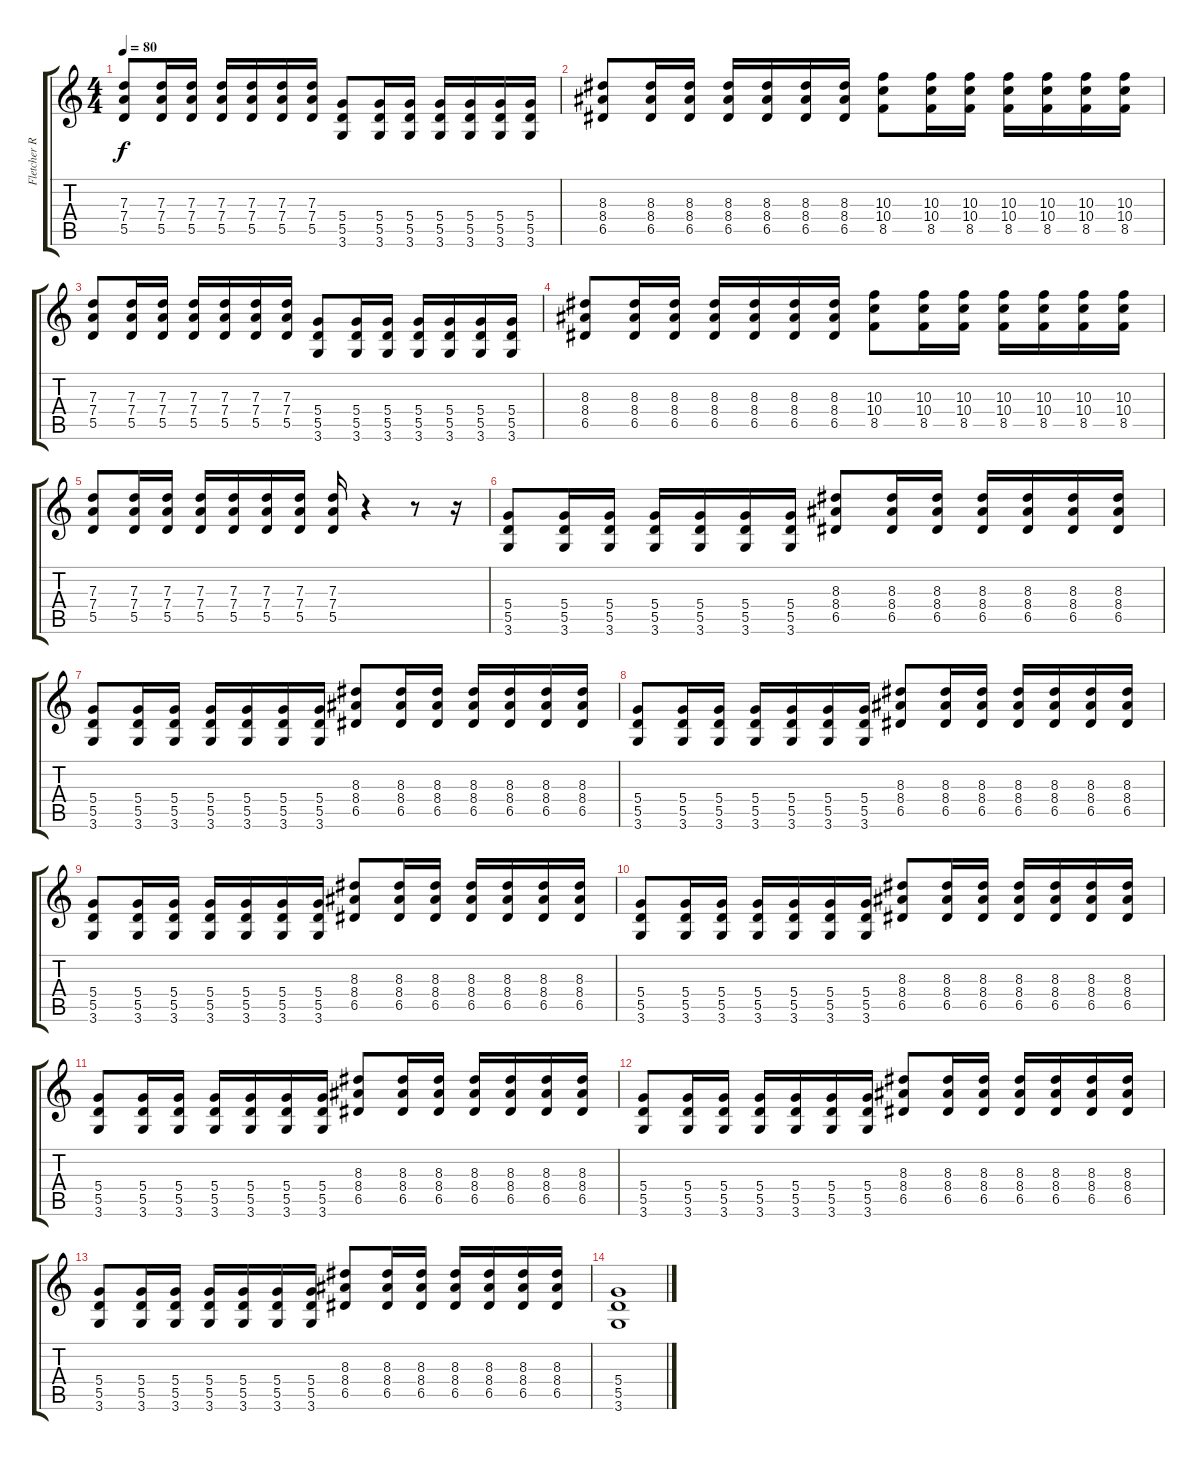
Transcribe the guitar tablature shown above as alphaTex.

\track ("Fletcher Rhythm Guitar" "Fletcher R") {instrument distortionguitar}
\staff {score tabs}
\tuning (E4 B3 G3 D3 A2 E2) {hide}
\ts (4 4)
\tempo 80
\clef g2
\ks c
(7.3 7.4 5.5).8{dy f} (7.3 7.4 5.5).16 (7.3 7.4 5.5).16 (7.3 7.4 5.5).16 (7.3 7.4 5.5).16 (7.3 7.4 5.5).16 (7.3 7.4 5.5).16 (5.4 5.5 3.6).8 (5.4 5.5 3.6).16 (5.4 5.5 3.6).16 (5.4 5.5 3.6).16 (5.4 5.5 3.6).16 (5.4 5.5 3.6).16 (5.4 5.5 3.6).16 |
(8.3 8.4 6.5).8 (8.3 8.4 6.5).16 (8.3 8.4 6.5).16 (8.3 8.4 6.5).16 (8.3 8.4 6.5).16 (8.3 8.4 6.5).16 (8.3 8.4 6.5).16 (10.3 10.4 8.5).8 (10.3 10.4 8.5).16 (10.3 10.4 8.5).16 (10.3 10.4 8.5).16 (10.3 10.4 8.5).16 (10.3 10.4 8.5).16 (10.3 10.4 8.5).16 |
(7.3 7.4 5.5).8 (7.3 7.4 5.5).16 (7.3 7.4 5.5).16 (7.3 7.4 5.5).16 (7.3 7.4 5.5).16 (7.3 7.4 5.5).16 (7.3 7.4 5.5).16 (5.4 5.5 3.6).8 (5.4 5.5 3.6).16 (5.4 5.5 3.6).16 (5.4 5.5 3.6).16 (5.4 5.5 3.6).16 (5.4 5.5 3.6).16 (5.4 5.5 3.6).16 |
(8.3 8.4 6.5).8 (8.3 8.4 6.5).16 (8.3 8.4 6.5).16 (8.3 8.4 6.5).16 (8.3 8.4 6.5).16 (8.3 8.4 6.5).16 (8.3 8.4 6.5).16 (10.3 10.4 8.5).8 (10.3 10.4 8.5).16 (10.3 10.4 8.5).16 (10.3 10.4 8.5).16 (10.3 10.4 8.5).16 (10.3 10.4 8.5).16 (10.3 10.4 8.5).16 |
(7.3 7.4 5.5).8 (7.3 7.4 5.5).16 (7.3 7.4 5.5).16 (7.3 7.4 5.5).16 (7.3 7.4 5.5).16 (7.3 7.4 5.5).16 (7.3 7.4 5.5).16 (7.3 7.4 5.5).16 r.4 r.8 r.16 |
(5.4 5.5 3.6).8 (5.4 5.5 3.6).16 (5.4 5.5 3.6).16 (5.4 5.5 3.6).16 (5.4 5.5 3.6).16 (5.4 5.5 3.6).16 (5.4 5.5 3.6).16 (8.3 8.4 6.5).8 (8.3 8.4 6.5).16 (8.3 8.4 6.5).16 (8.3 8.4 6.5).16 (8.3 8.4 6.5).16 (8.3 8.4 6.5).16 (8.3 8.4 6.5).16 |
(5.4 5.5 3.6).8 (5.4 5.5 3.6).16 (5.4 5.5 3.6).16 (5.4 5.5 3.6).16 (5.4 5.5 3.6).16 (5.4 5.5 3.6).16 (5.4 5.5 3.6).16 (8.3 8.4 6.5).8 (8.3 8.4 6.5).16 (8.3 8.4 6.5).16 (8.3 8.4 6.5).16 (8.3 8.4 6.5).16 (8.3 8.4 6.5).16 (8.3 8.4 6.5).16 |
(5.4 5.5 3.6).8 (5.4 5.5 3.6).16 (5.4 5.5 3.6).16 (5.4 5.5 3.6).16 (5.4 5.5 3.6).16 (5.4 5.5 3.6).16 (5.4 5.5 3.6).16 (8.3 8.4 6.5).8 (8.3 8.4 6.5).16 (8.3 8.4 6.5).16 (8.3 8.4 6.5).16 (8.3 8.4 6.5).16 (8.3 8.4 6.5).16 (8.3 8.4 6.5).16 |
(5.4 5.5 3.6).8 (5.4 5.5 3.6).16 (5.4 5.5 3.6).16 (5.4 5.5 3.6).16 (5.4 5.5 3.6).16 (5.4 5.5 3.6).16 (5.4 5.5 3.6).16 (8.3 8.4 6.5).8 (8.3 8.4 6.5).16 (8.3 8.4 6.5).16 (8.3 8.4 6.5).16 (8.3 8.4 6.5).16 (8.3 8.4 6.5).16 (8.3 8.4 6.5).16 |
(5.4 5.5 3.6).8 (5.4 5.5 3.6).16 (5.4 5.5 3.6).16 (5.4 5.5 3.6).16 (5.4 5.5 3.6).16 (5.4 5.5 3.6).16 (5.4 5.5 3.6).16 (8.3 8.4 6.5).8 (8.3 8.4 6.5).16 (8.3 8.4 6.5).16 (8.3 8.4 6.5).16 (8.3 8.4 6.5).16 (8.3 8.4 6.5).16 (8.3 8.4 6.5).16 |
(5.4 5.5 3.6).8 (5.4 5.5 3.6).16 (5.4 5.5 3.6).16 (5.4 5.5 3.6).16 (5.4 5.5 3.6).16 (5.4 5.5 3.6).16 (5.4 5.5 3.6).16 (8.3 8.4 6.5).8 (8.3 8.4 6.5).16 (8.3 8.4 6.5).16 (8.3 8.4 6.5).16 (8.3 8.4 6.5).16 (8.3 8.4 6.5).16 (8.3 8.4 6.5).16 |
(5.4 5.5 3.6).8 (5.4 5.5 3.6).16 (5.4 5.5 3.6).16 (5.4 5.5 3.6).16 (5.4 5.5 3.6).16 (5.4 5.5 3.6).16 (5.4 5.5 3.6).16 (8.3 8.4 6.5).8 (8.3 8.4 6.5).16 (8.3 8.4 6.5).16 (8.3 8.4 6.5).16 (8.3 8.4 6.5).16 (8.3 8.4 6.5).16 (8.3 8.4 6.5).16 |
(5.4 5.5 3.6).8 (5.4 5.5 3.6).16 (5.4 5.5 3.6).16 (5.4 5.5 3.6).16 (5.4 5.5 3.6).16 (5.4 5.5 3.6).16 (5.4 5.5 3.6).16 (8.3 8.4 6.5).8 (8.3 8.4 6.5).16 (8.3 8.4 6.5).16 (8.3 8.4 6.5).16 (8.3 8.4 6.5).16 (8.3 8.4 6.5).16 (8.3 8.4 6.5).16 |
(5.4 5.5 3.6).1
